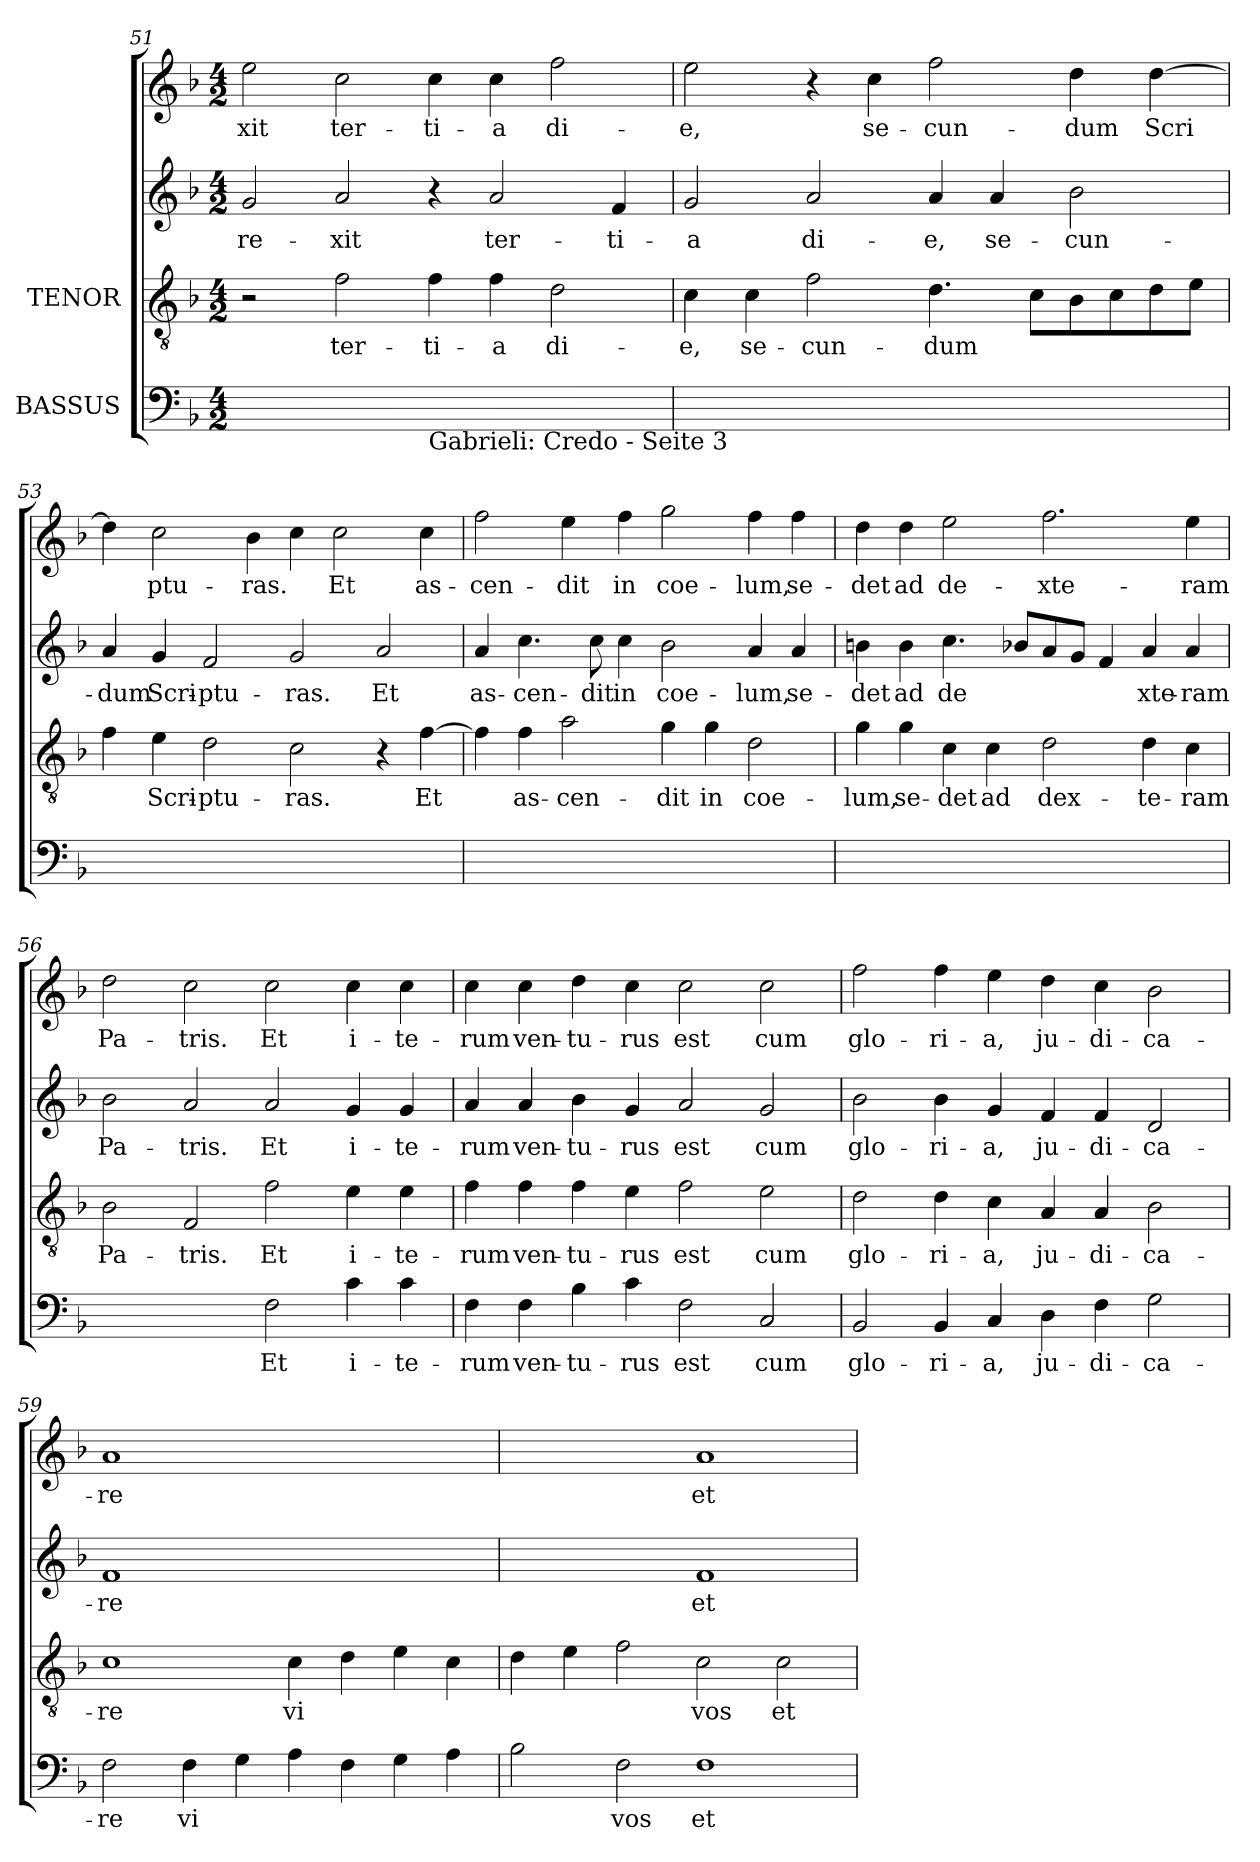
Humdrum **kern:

**kern	**text	**kern	**text	**kern	**text	**kern	**text
*part4	*part4	*part3	*part3	*part2	*part2	*part1	*part1
*staff4	*staff4	*staff3	*staff3	*staff2	*staff2	*staff1	*staff1
*I"BASSUS	*	*I"TENOR	*	*	*	*	*
*clefF4	*	*clefGv2	*	*clefG2	*	*clefG2	*
*k[b-]	*	*k[b-]	*	*k[b-]	*	*k[b-]	*
*F:	*	*F:	*	*F:	*	*F:	*
*M4/2	*	*M4/2	*	*M4/2	*	*M4/2	*
=51	=51	=51	=51	=51	=51	=51	=51
!	!	!	!	!	!LO:LY:b	!	!LO:LY:b
2ryy	.	2r	.	2g/	-re-	2ee\	-xit
!	!	!	!LO:LY:b	!	!LO:LY:b	!	!LO:LY:b
2ryy	.	2f\	ter-	2a/	-xit	2cc\	ter-
!LO:TX:b:t=Gabrieli&colon; Credo - Seite 3	!	!	!	!	!	!	!
!	!	!	!LO:LY:b	!	!	!	!LO:LY:b
2ryy	.	4f\	-ti-	4r	.	4cc\	-ti-
!	!	!	!LO:LY:b	!	!LO:LY:b	!	!LO:LY:b
.	.	4f\	-a	2a/	ter-	4cc\	-a
!	!	!	!LO:LY:b	!	!	!	!LO:LY:b
2ryy	.	2d\	di-	.	.	2ff\	di-
!	!	!	!	!	!LO:LY:b	!	!
.	.	.	.	4f/	-ti-	.	.
!!LO:LB:g=z
=52	=52	=52	=52	=52	=52	=52	=52
!	!	!	!LO:LY:b	!	!LO:LY:b	!	!LO:LY:b
2ryy	.	4c\	-e,	2g/	-a	2ee\	-e,
!	!	!	!LO:LY:b	!	!	!	!
.	.	4c\	se-	.	.	.	.
!	!	!	!LO:LY:b	!	!LO:LY:b	!	!
2ryy	.	2f\	-cun-	2a/	di-	4r	.
!	!	!	!	!	!	!	!LO:LY:b
.	.	.	.	.	.	4cc\	se-
!	!	!	!LO:LY:b	!	!LO:LY:b	!	!LO:LY:b
2ryy	.	4.d\	-dum	4a/	-e,	2ff\	-cun-
!	!	!	!	!	!LO:LY:b	!	!
.	.	.	.	4a/	se-	.	.
.	.	8c\L	.	.	.	.	.
!	!	!	!	!	!LO:LY:b	!	!LO:LY:b
2ryy	.	8B-\	.	2b-\	-cun-	4dd\	-dum
.	.	8c\	.	.	.	.	.
!	!	!	!	!	!	!	!LO:LY:b
.	.	8d\	.	.	.	[4dd\	Scri
.	.	8e\J	.	.	.	.	.
=53	=53	=53	=53	=53	=53	=53	=53
!	!	!	!	!	!LO:LY:b	!	!
2ryy	.	4f\	.	4a/	-dum	4dd\]	.
!	!	!	!LO:LY:b	!	!LO:LY:b	!	!LO:LY:b
.	.	4e\	Scri-	4g/	Scri-	2cc\	ptu-
!	!	!	!LO:LY:b	!	!LO:LY:b	!	!
2ryy	.	2d\	-ptu-	2f/	-ptu-	.	.
!	!	!	!	!	!	!	!LO:LY:b
.	.	.	.	.	.	4b-\	-ras.
!	!	!	!LO:LY:b	!	!LO:LY:b	!	!
2ryy	.	2c\	-ras.	2g/	-ras.	4cc\	.
!	!	!	!	!	!	!	!LO:LY:b
.	.	.	.	.	.	2cc\	Et
!	!	!	!	!	!LO:LY:b	!	!
2ryy	.	4r	.	2a/	Et	.	.
!	!	!	!LO:LY:b	!	!	!	!LO:LY:b
.	.	[4f\	Et	.	.	4cc\	as-
=54	=54	=54	=54	=54	=54	=54	=54
!	!	!	!	!	!LO:LY:b	!	!LO:LY:b
2ryy	.	4f\]	.	4a/	as-	2ff\	-cen-
!	!	!	!LO:LY:b	!	!LO:LY:b	!	!
.	.	4f\	as-	4.cc\	-cen-	.	.
!	!	!	!LO:LY:b	!	!	!	!LO:LY:b
2ryy	.	2a\	-cen-	.	.	4ee\	-dit
!	!	!	!	!	!LO:LY:b	!	!
.	.	.	.	8cc\	-dit	.	.
!	!	!	!	!	!LO:LY:b	!	!LO:LY:b
.	.	.	.	4cc\	in	4ff\	in
!	!	!	!LO:LY:b	!	!LO:LY:b	!	!LO:LY:b
2ryy	.	4g\	-dit	2b-\	coe-	2gg\	coe-
!	!	!	!LO:LY:b	!	!	!	!
.	.	4g\	in	.	.	.	.
!	!	!	!LO:LY:b	!	!LO:LY:b	!	!LO:LY:b
2ryy	.	2d\	coe-	4a/	-lum,	4ff\	-lum,
!	!	!	!	!	!LO:LY:b	!	!LO:LY:b
.	.	.	.	4a/	se-	4ff\	se-
!!LO:LB:g=z
=55	=55	=55	=55	=55	=55	=55	=55
!	!	!	!LO:LY:b	!	!LO:LY:b	!	!LO:LY:b
2ryy	.	4g\	-lum,	4bn\	-det	4dd\	-det
!	!	!	!LO:LY:b	!	!LO:LY:b	!	!LO:LY:b
.	.	4g\	se-	4b\	ad	4dd\	ad
!	!	!	!LO:LY:b	!	!LO:LY:b	!	!LO:LY:b
2ryy	.	4c\	-det	4.cc\	de	2ee\	de-
!	!	!	!LO:LY:b	!	!	!	!
.	.	4c\	ad	.	.	.	.
.	.	.	.	8b-X/L	.	.	.
!	!	!	!LO:LY:b	!	!	!	!LO:LY:b
2ryy	.	2d\	dex-	8a/	.	2.ff\	-xte-
.	.	.	.	8g/J	.	.	.
.	.	.	.	4f/	.	.	.
!	!	!	!LO:LY:b	!	!LO:LY:b	!	!
2ryy	.	4d\	-te-	4a/	xte-	.	.
!	!	!	!LO:LY:b	!	!LO:LY:b	!	!LO:LY:b
.	.	4c\	-ram	4a/	-ram	4ee\	-ram
=56	=56	=56	=56	=56	=56	=56	=56
!	!	!	!LO:LY:b	!	!LO:LY:b	!	!LO:LY:b
2ryy	.	2B-\	Pa-	2b-\	Pa-	2dd\	Pa-
!	!	!	!LO:LY:b	!	!LO:LY:b	!	!LO:LY:b
2ryy	.	2F/	-tris.	2a/	-tris.	2cc\	-tris.
!	!LO:LY:b	!	!LO:LY:b	!	!LO:LY:b	!	!LO:LY:b
2F\	Et	2f\	Et	2a/	Et	2cc\	Et
!	!LO:LY:b	!	!LO:LY:b	!	!LO:LY:b	!	!LO:LY:b
4c\	i-	4e\	i-	4g/	i-	4cc\	i-
!	!LO:LY:b	!	!LO:LY:b	!	!LO:LY:b	!	!LO:LY:b
4c\	-te-	4e\	-te-	4g/	-te-	4cc\	-te-
=57	=57	=57	=57	=57	=57	=57	=57
!	!LO:LY:b	!	!LO:LY:b	!	!LO:LY:b	!	!LO:LY:b
4F\	-rum	4f\	-rum	4a/	-rum	4cc\	-rum
!	!LO:LY:b	!	!LO:LY:b	!	!LO:LY:b	!	!LO:LY:b
4F\	ven-	4f\	ven-	4a/	ven-	4cc\	ven-
!	!LO:LY:b	!	!LO:LY:b	!	!LO:LY:b	!	!LO:LY:b
4B-\	-tu-	4f\	-tu-	4b-\	-tu-	4dd\	-tu-
!	!LO:LY:b	!	!LO:LY:b	!	!LO:LY:b	!	!LO:LY:b
4c\	-rus	4e\	-rus	4g/	-rus	4cc\	-rus
!	!LO:LY:b	!	!LO:LY:b	!	!LO:LY:b	!	!LO:LY:b
2F\	est	2f\	est	2a/	est	2cc\	est
!	!LO:LY:b	!	!LO:LY:b	!	!LO:LY:b	!	!LO:LY:b
2C/	cum	2e\	cum	2g/	cum	2cc\	cum
=58	=58	=58	=58	=58	=58	=58	=58
!	!LO:LY:b	!	!LO:LY:b	!	!LO:LY:b	!	!LO:LY:b
2BB-/	glo-	2d\	glo-	2b-\	glo-	2ff\	glo-
!	!LO:LY:b	!	!LO:LY:b	!	!LO:LY:b	!	!LO:LY:b
4BB-/	-ri-	4d\	-ri-	4b-\	-ri-	4ff\	-ri-
!	!LO:LY:b	!	!LO:LY:b	!	!LO:LY:b	!	!LO:LY:b
4C/	-a,	4c\	-a,	4g/	-a,	4ee\	-a,
!	!LO:LY:b	!	!LO:LY:b	!	!LO:LY:b	!	!LO:LY:b
4D\	ju-	4A/	ju-	4f/	ju-	4dd\	ju-
!	!LO:LY:b	!	!LO:LY:b	!	!LO:LY:b	!	!LO:LY:b
4F\	-di-	4A/	-di-	4f/	-di-	4cc\	-di-
!	!LO:LY:b	!	!LO:LY:b	!	!LO:LY:b	!	!LO:LY:b
2G\	-ca-	2B-\	-ca-	2d/	-ca-	2b-\	-ca-
!!LO:LB:g=z
=59	=59	=59	=59	=59	=59	=59	=59
!	!LO:LY:b	!	!LO:LY:b	!	!LO:LY:b	!	!LO:LY:b
2F\	-re	1c	-re	1f	-re	1a	-re
!	!LO:LY:b	!	!	!	!	!	!
4F\	vi	.	.	.	.	.	.
4G\	.	.	.	.	.	.	.
!	!	!	!LO:LY:b	!	!	!	!
4A\	.	4c\	vi	2ryy	.	2ryy	.
4F\	.	4d\	.	.	.	.	.
4G\	.	4e\	.	2ryy	.	2ryy	.
4A\	.	4c\	.	.	.	.	.
=60	=60	=60	=60	=60	=60	=60	=60
2B-\	.	4d\	.	2ryy	.	2ryy	.
.	.	4e\	.	.	.	.	.
!	!LO:LY:b	!	!	!	!	!	!
2F\	vos	2f\	.	2ryy	.	2ryy	.
!	!LO:LY:b	!	!LO:LY:b	!	!LO:LY:b	!	!LO:LY:b
1F	et	2c\	vos	1f	et	1a	et
!	!	!	!LO:LY:b	!	!	!	!
.	.	2c\	et	.	.	.	.
=	=	=	=	=	=	=	=
*-	*-	*-	*-	*-	*-	*-	*-
